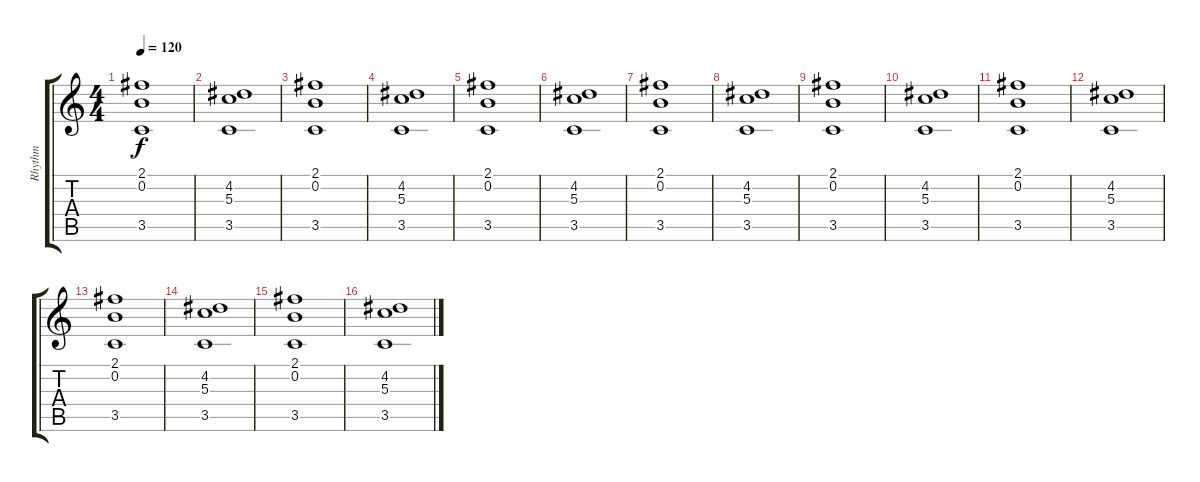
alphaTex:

\track ("Rhythm" "Rhythm") {instrument electricguitarclean}
\staff {score tabs}
\tuning (E4 B3 G3 D3 A2 E2) {hide}
\ts (4 4)
\tempo 120
\clef g2
\ks c
(2.1 0.2 3.5).1{dy f} |
(4.2 5.3 3.5).1 |
(2.1 0.2 3.5).1 |
(4.2 5.3 3.5).1 |
(2.1 0.2 3.5).1 |
(4.2 5.3 3.5).1 |
(2.1 0.2 3.5).1 |
(4.2 5.3 3.5).1 |
(2.1 0.2 3.5).1 |
(4.2 5.3 3.5).1 |
(2.1 0.2 3.5).1 |
(4.2 5.3 3.5).1 |
(2.1 0.2 3.5).1 |
(4.2 5.3 3.5).1 |
(2.1 0.2 3.5).1 |
(4.2 5.3 3.5).1
